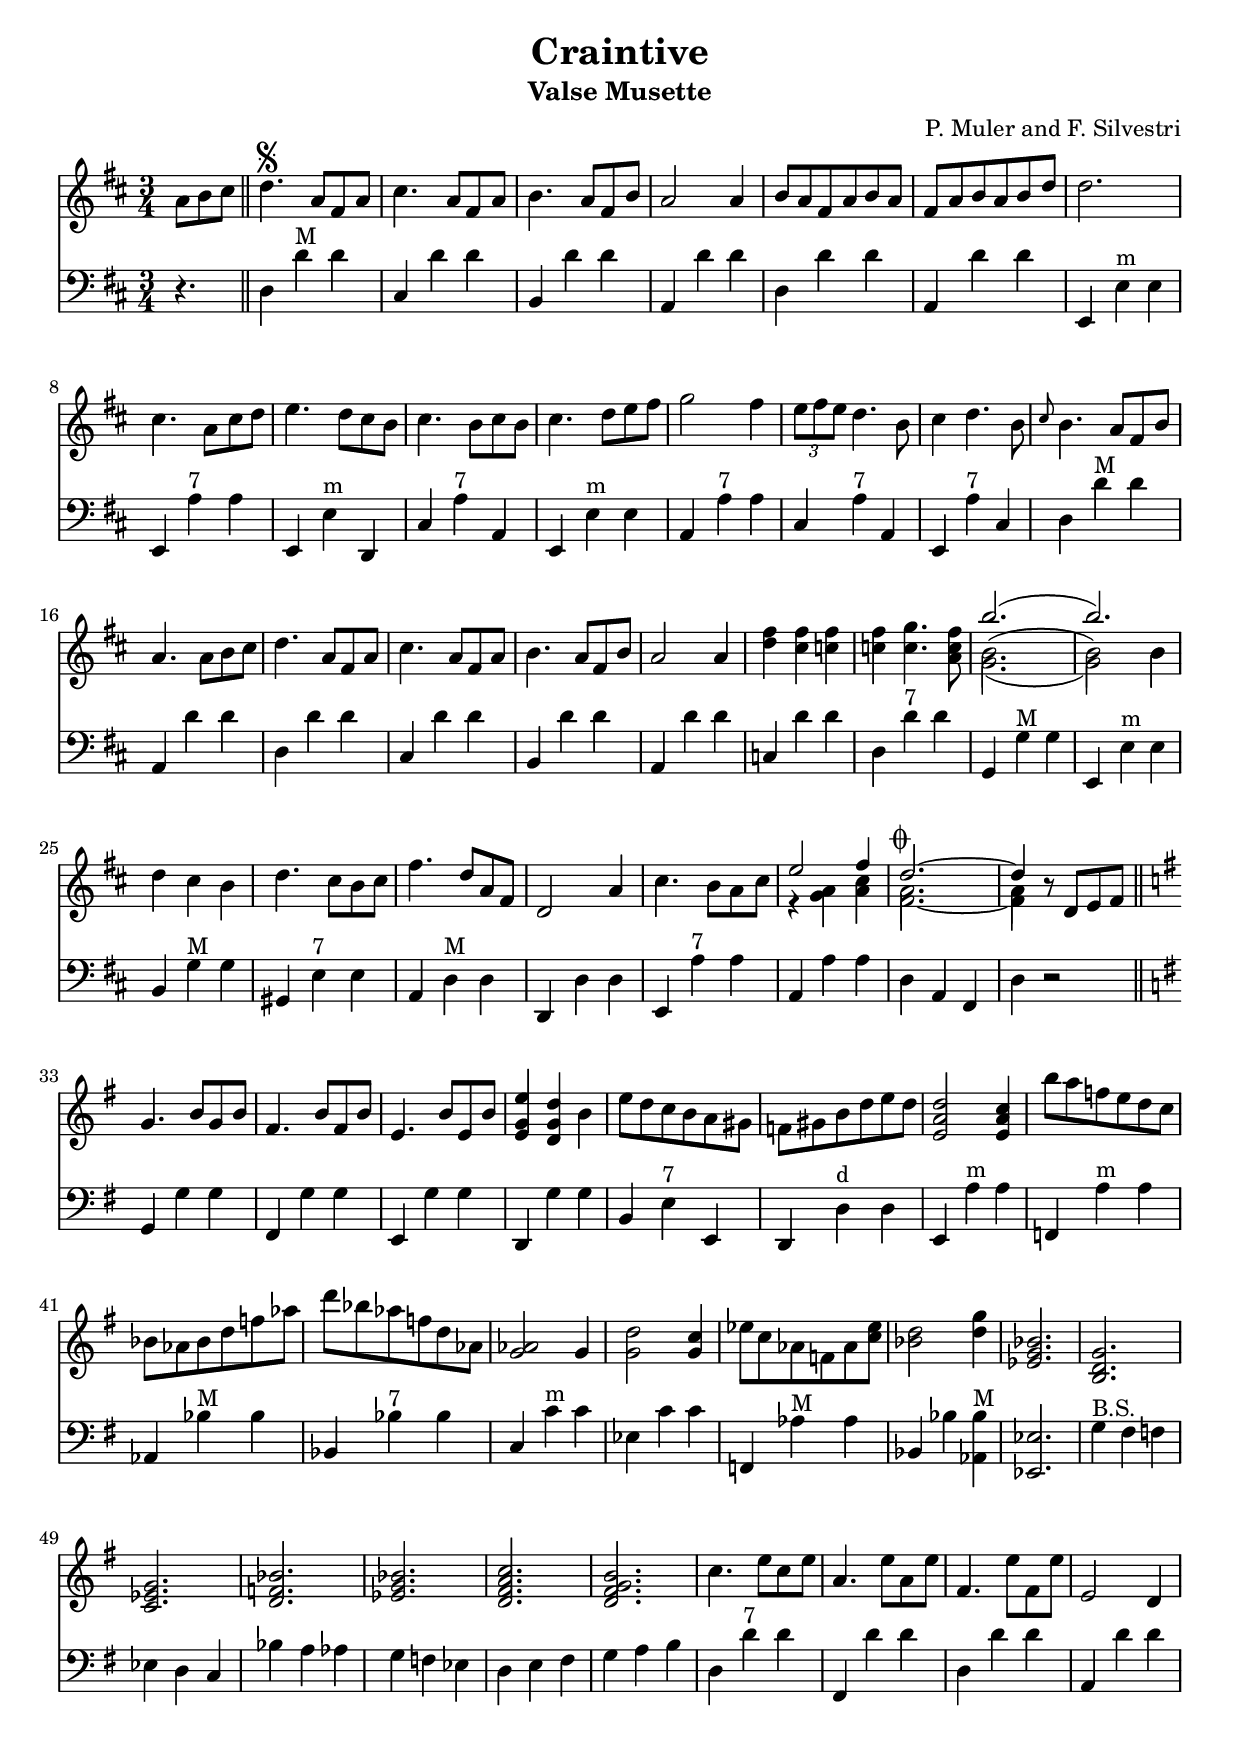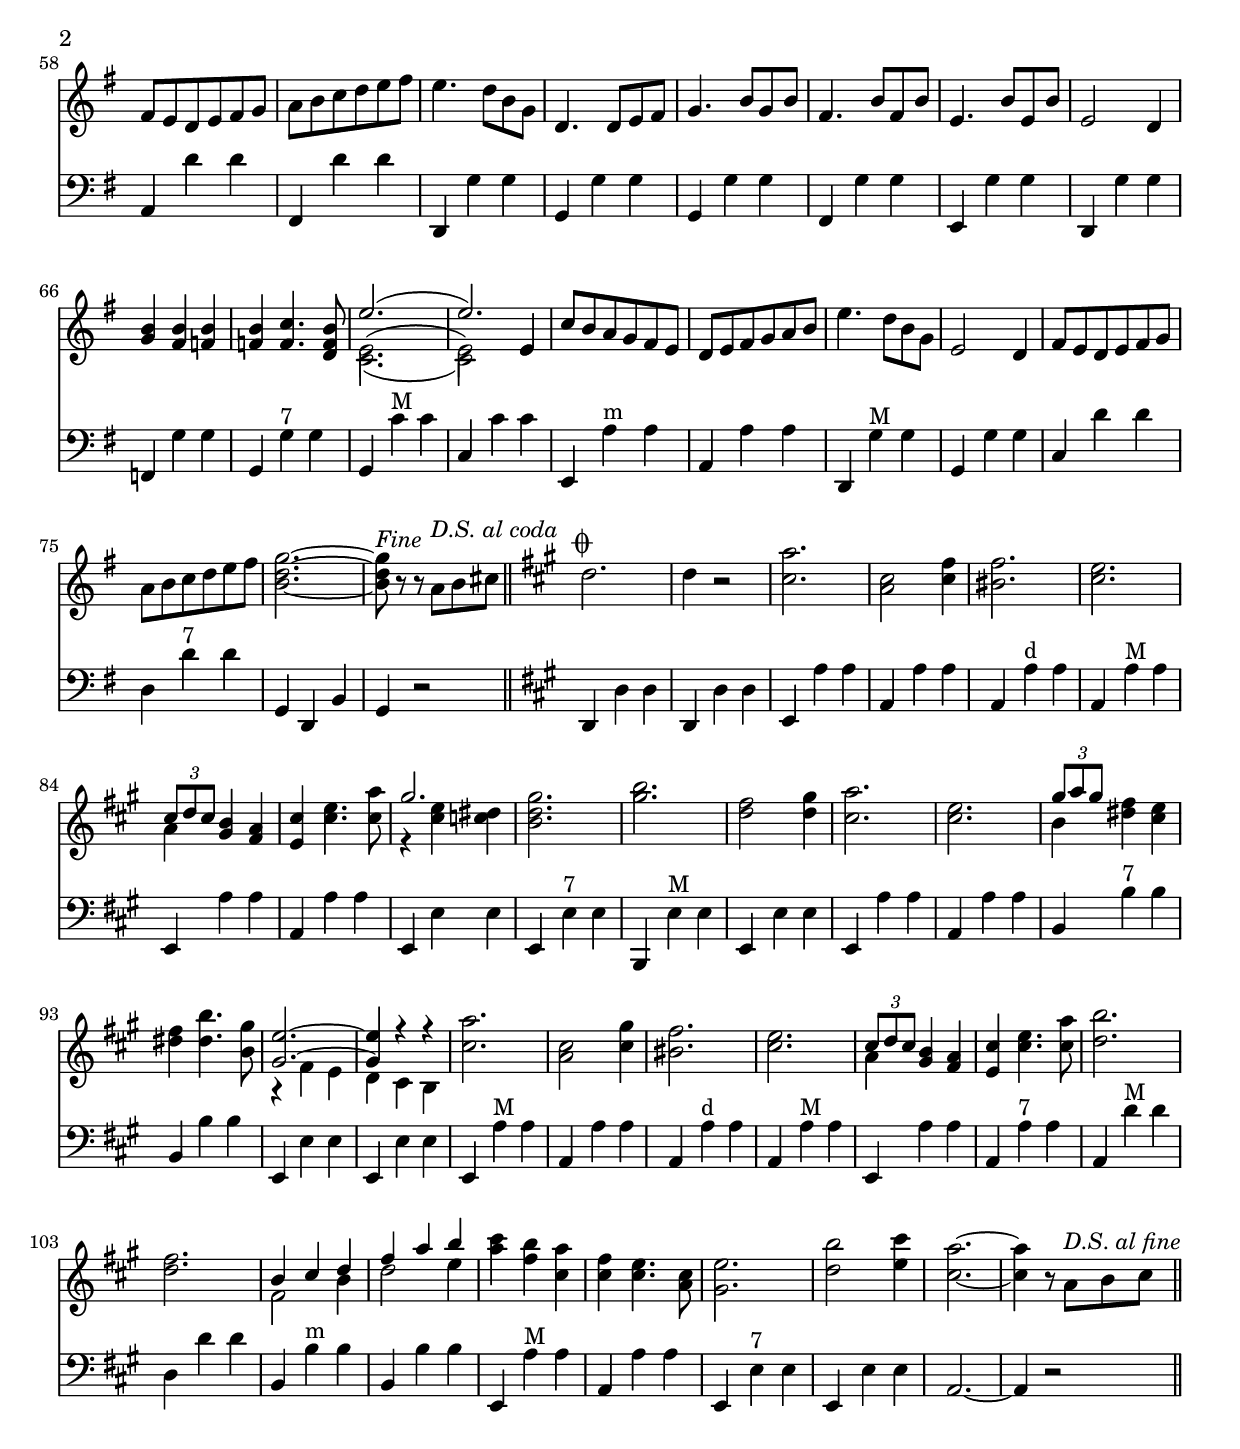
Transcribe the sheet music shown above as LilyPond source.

% lilypond -dpaper-size='"letter"' craintive.ly
\version "2.18.2"
\header {
  title = "Craintive"
  subtitle = "Valse Musette"
  composer = "P. Muler and F. Silvestri"
}

ignore = \override NoteColumn.ignore-collision = ##t
\score {
<<
\new Staff {
    \relative c'' {
      \clef treble
      \key d \major
      \time 3/4
      \set Score.alternativeNumberingStyle = #'numbers
      \partial 4.
      {a8 b cis} \bar "||" d4.\segno {a8 fis a} |
      cis4. {a8 fis a} |
      b4. {a8 fis b} |
      a2 a4 |
      {b8 a fis a b a} |
      {fis a b a b d} |
%7
      d2. |
      cis4. {a8 cis d} |
      e4. {d8 cis b} |
      cis4. {b8 cis b} |
      cis4. {d8 e fis} |
      g2 fis4 |
      \tuplet 3/2 {e8 fis e} d4. b8 |
%14
      cis4 d4. b8 |
      \grace {cis8} b4. {a8 fis b} |
      a4. {a8 b cis} |
      d4. {a8 fis a} |
      cis4. {a8 fis a} |
      b4. {a8 fis b} |
      a2 a4 |
%21
      <<d fis>> <<cis fis>> <<c fis>> |
      <<c fis>> <<c4. g'>> <<a,8 c fis>> |
      <<
      \new Voice = "first"
      { \voiceTwo g,2._( | g2) \stemDown b4 }
      \new Voice = "second"
      { \voiceTwo b2.^( | b2) \stemDown b4}
      \new Voice = "third"
      { \voiceOne b'2.( | b) }
      >> |
      d,4 cis b |
      d4. cis8[ b cis] |
      fis4. d8[ a fis] |
      d2 a'4 |
%29
      cis4. b8[ a cis] |

      <<
      \new Voice = "first"
      { \voiceOne e2 fis4 }
      \new Voice = "second"
      { \voiceTwo r4 <<a, g>> <<cis a>> }
    >> |
      <<
      \new Voice = "first"
      { \voiceOne d2.~^\markup {\musicglyph #"scripts.coda"} | d4 }
      \new Voice = "second"
      { \voiceTwo a2. | a4 }
      \new Voice = "third"
      { \voiceTwo fis2.~ | fis4 }
      >> r8 d8[ e fis] \bar "||"
      \key g \major g4. b8[ g b] |
      fis4. b8[ fis b] |
      e,4. b'8[ e, b'] |
%36
      <<e4 g, e>> <<d g d'>> b |
      e8 d c b a gis |
      f gis b d e d |
      <<e,2 a d>> <<e,4 a c>> |
      b'8 a f e d c |
      bes as bes d f as |
      d bes as f d as |
      <<g2 as>> g4 |
%44
      <<g2 d'>> <<g,4 c>> |
      es8 c as f as <<c es>> |
      <<bes2 d>> <<d4 g>> |
      <<es,2. g bes>> |
      <<b, d g>> |
      <<c, es g>> |
      <<d f bes>> |
      <<es, g bes>>
%51
      <<d, fis a c>> |
      <<d, fis g b>> |
      c4. e8[ c e] |
      a,4. e'8[ a, e'] |
      fis,4. e'8[ fis, e'] |
      e,2 d4 |
      fis8[ e d e fis g] |
      a[ b c d e fis] |
      e4. d8[ b g] |
      d4. d8[ e fis] |
      g4. b8[ g b] |
      fis4. b8[ fis b] |
      e,4. b'8[ e, b'] |
      e,2 d4 |
      <<g b>> <<fis b>> <<f b>> |
      <<f b>> <<f4. c'>> <<d,8 f b>> |
      <<
      \new Voice = "first"
      { \voiceOne e2.( | e) }
      \new Voice = "second"
      { \voiceTwo e,2.^( | e2) \stemUp e4}
      \new Voice = "third"
      { \voiceTwo c2._( | c2) \stemUp e4 }
      >> |
      c'8[ b a g fis e] |
%58
      d[ e fis g a b] |
      e4. d8[ b g] |
      e2 d4 |
      fis8[ e d e fis g] |
      a[ b c d e fis] |
      <<b,2.~ d~ g~>> |
      <<b,8 d g^\markup {\italic "Fine"}>> r8 r8 a,^\markup {
	  \italic "D.S. al coda"
	% }[ b cis] | \break
	}[ b cis] |
      \key a \major d2.^\markup {\musicglyph #"scripts.coda"} |
      d4 r2 |
%67
      <<cis2. a'>> |
      <<a,2 cis>> <<cis4 fis>> |
      <<bis,2. fis'>> |
      <<cis e>> |
      <<
      \new Voice = "first"
      { \voiceOne  \tuplet 3/2 {cis8 d cis}}
      \new Voice = "second"
      { \voiceTwo  a4}
      >>
      <<gis4 b>> <<a fis>> |
      <<e4 cis'>> <<cis4. e>> <<cis8 a'>> |
%73
      <<
      \new Voice = "first"
      { \voiceOne gis2. }
      \new Voice = "second"
      { \voiceTwo r4 <<e cis>> <<dis c>>}
    >>
      <<b2. d gis>> |
      <<gis b>> |
      <<fis2 d>> <<d4 gis>> |
      <<a2. cis,>> |
      <<cis e>> |
      <<
      \new Voice = "first"
      { \voiceOne  \tuplet 3/2 {gis8 a gis}}
      \new Voice = "second"
      { \voiceTwo  b,4}
      >>
      <<dis4 fis>> <<cis e>> |
      <<dis fis>> <<dis4. b'>> <<b,8 gis'>> |
%81
      <<
      \new Voice = "first"
      { \voiceOne  <<e2.~ gis,~>> | <<e'4 gis,>> r r}
      \new Voice = "second"
      { \voiceTwo  r4 fis e | d cis b}
    >> |
      <<cis'2. a'>> |
      <<a,2 cis>> <<cis4 gis'>> |
      <<fis2. bis,>> |
      <<cis e>> |
      <<
      \new Voice = "first"
      { \voiceOne  \tuplet 3/2 {cis8 d cis}}
      \new Voice = "second"
      { \voiceTwo  a4}
      >>
      <<b4 gis>> <<fis a>> |
      <<cis4 e,>> <<cis'4. e>> <<cis8 a'>> |
      <<b2. d,>> |
%90
      <<d fis>> |
      <<
      \new Voice = "first"
      { \voiceOne  b,4 cis d | fis  a b }
      \new Voice = "second"
      { \voiceTwo  fis,2 b4 | d2 e4 }
    >> |
      <<a cis>> <<fis, b>> <<a cis,>> |
      <<cis fis>> <<cis4. e>> <<cis8 a>> |
      <<gis2. e'>> |
      <<d2 b'>> <<e,4 cis'>> |
      <<cis,2.~ a'~>> |
      <<cis,4 a'>> r8 a,^\markup {
	  \italic "D.S. al fine"
	}[ b cis] \bar "||"
    }
  }

\new Staff {
<<
    \relative c'' {
      \clef bass
      \key d \major
      \time 3/4
      \set Score.alternativeNumberingStyle = #'numbers
      \partial 4.
      r4. \bar "||" d,,4 d'^"M" d |
%2
      cis, d' d |
      b, d' d |
      a, d' d |
      d, d' d |
      a, d' d |
%7
      e,, e'^"m" e |
      e, a'^"7" a |
      e, e'^"m" d, |
      cis' a'^"7" a, |
      e e'^"m" e |
      a, a'^"7" a |
      cis, a'^"7" a, |
%14
      e a'^"7" cis, |
      d d'^"M" d |
      a, d' d |
      d,4 d' d |
%18
      cis, d' d |
      b, d' d |
%20
      a, d' d |
      c, d' d |
      d, d'^"7" d |
      g,, g'^"M" g |
      e, e'^"m" e |
      b g'^"M" g |
      gis, e'^"7" e |
%27
      a, d^"M" d |
      d, d' d |
      e, a'^"7" a |
      a, a' a |
      d, a fis |
      d' r2 \bar "||"
      \key g \major g,4 g' g |
      fis, g' g |
%35
      e, g' g |
      d, g' g |
      b, e^"7" e, |
      d d'^"d" d |
      e, a'^"m" a |
      f, a'^"m" a |
      as, bes'^"M" bes |
%42
      bes, bes'^"7" bes |
      c, c'^"m" c |
      es, c' c |
      f,, as'^"M" as |
      bes, bes' <<as, bes'^"M">> |
      <<es,,2. es'>> |
      g4^"B.S." fis f |
      es d c |
      bes' a as |
      g f es |
%51
      d e fis |
      g a b |
      d, d'^"7" d |
      fis,, d'' d |
      d, d' d |
      a, d' d |
      a, d' d |
      fis,, d'' d |
      d,, g' g |
      g, g' g |
      g, g' g |
      fis, g' g |
      e, g' g |
      d, g' g |
      f, g' g |
      g, g'^"7" g |
      g, c'^"M" c |
      c, c' c |
      e,, a'^"m" a |
%58
      a, a' a |
      d,, g'^"M" g |
      g, g' g |
      c, d' d |
      d, d'^"7" d |
      g,, d b' |
      g r2 \bar "||"
%65
      \key a \major d4 d' d |
      d, d' d |
      e, a' a |
      a, a' a |
      a, a'^"d" a |
      a, a'^"M" a |
      e, a' a |
      a, a' a |
%73
      e, e' e |
      e, e'^"7" e |
      b, e'^"M" e |
      e, e' e |
      e, a' a |
      a, a' a |
      b, b'^"7" b |
      b, b' b |
%81
      e,, e' e |
      e, e' e |
      e, a'^"M" a |
      a, a' a |
      a, a'^"d" a |
      a, a'^"M" a |
      e, a' a |
      a, a'^"7" a |
      a, d'^"M" d |
%90
      d, d' d |
      b, b'^"m" b |
      b, b' b |
      e,, a'^"M" a |
      a, a' a |
      e, e'^"7" e |
      e, e' e |
      a,2.~ |
      a4 r2 \bar "||"
}
>>
}
>>
\layout {
  % no indent of first line (stave(s))
    indent = #0
  % no bar numbering
    % \context { \Score \remove "Bar_number_engraver" }
}
}
